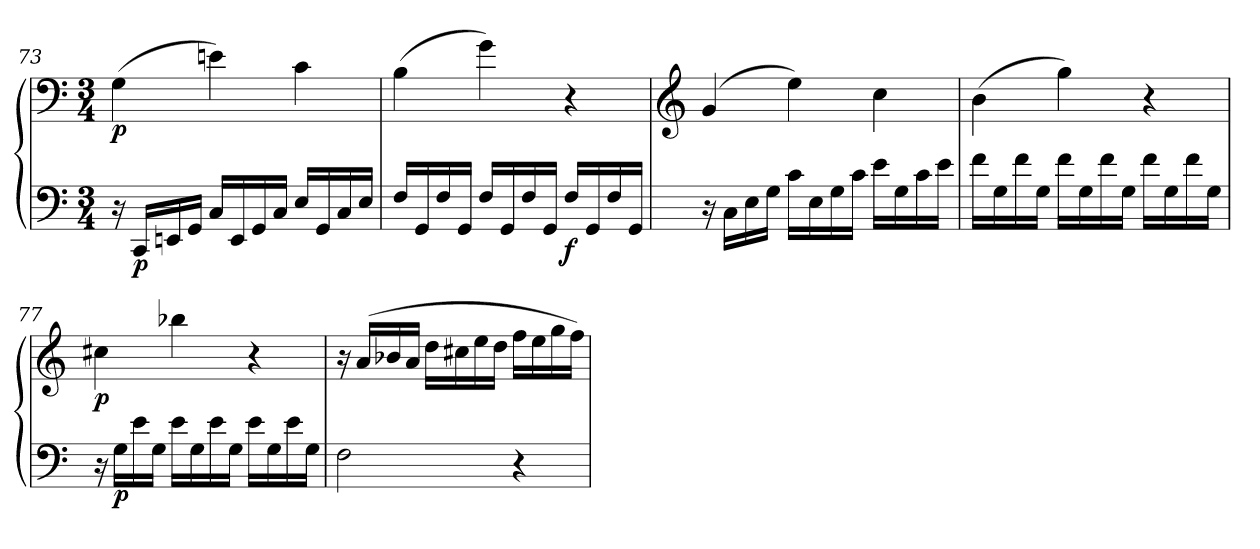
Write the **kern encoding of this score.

**kern	**kern	**dynam
*part1	*part1	*part1
*staff2	*staff1	*staff1/2
*clefF4	*clefF4	*
*k[]	*k[]	*
*C:	*C:	*
*M3/4	*M3/4	*
=73	=73	=73
!	!	!LO:DY:b
16r	(>4G\	p
!	!	!LO:DY:b=2
16CC/LL	.	p
16EEni/	.	.
16GG/JJ	.	.
16C/LL	4eni\)	.
16EE/	.	.
16GG/	.	.
16C/JJ	.	.
16E/LL	4c\	.
16GG/	.	.
16C/	.	.
16E/JJ	.	.
=74	=74	=74
16F/LL	(>4B\	.
16GG/	.	.
16F/	.	.
16GG/JJ	.	.
16F/LL	4g\)	.
16GG/	.	.
16F/	.	.
16GG/JJ	.	.
!	!	!LO:DY:b=2
16F/LL	4r	f
16GG/	.	.
16F/	.	.
16GG/JJ	.	.
=75	=75	=75
*	*clefG2	*
16r	(>4g/	.
16C\LL	.	.
16E\	.	.
16G\JJ	.	.
16c\LL	4ee\)	.
16E\	.	.
16G\	.	.
16c\JJ	.	.
16e\LL	4cc\	.
16G\	.	.
16c\	.	.
16e\JJ	.	.
!!LO:PB:g=z
=76	=76	=76
16f\LL	(>4b\	.
16G\	.	.
16f\	.	.
16G\JJ	.	.
16f\LL	4gg\)	.
16G\	.	.
16f\	.	.
16G\JJ	.	.
16f\LL	4r	.
16G\	.	.
16f\	.	.
16G\JJ	.	.
=77	=77	=77
!	!	!LO:DY:b
16r	4cc#X\	p
!	!	!LO:DY:b=2
16G\LL	.	p
16e\	.	.
16G\JJ	.	.
16e\LL	4bb-X\	.
16G\	.	.
16e\	.	.
16G\JJ	.	.
16e\LL	4r	.
16G\	.	.
16e\	.	.
16G\JJ	.	.
=78	=78	=78
2F\	16r	.
.	(>16a/LL	.
.	16b-X/	.
.	16a/JJ	.
.	16dd\LL	.
.	16cc#X\	.
.	16ee\	.
.	16dd\JJ	.
4r	16ff\LL	.
.	16ee\	.
.	16gg\	.
.	16ff\JJ)	.
=	=	=
*-	*-	*-
